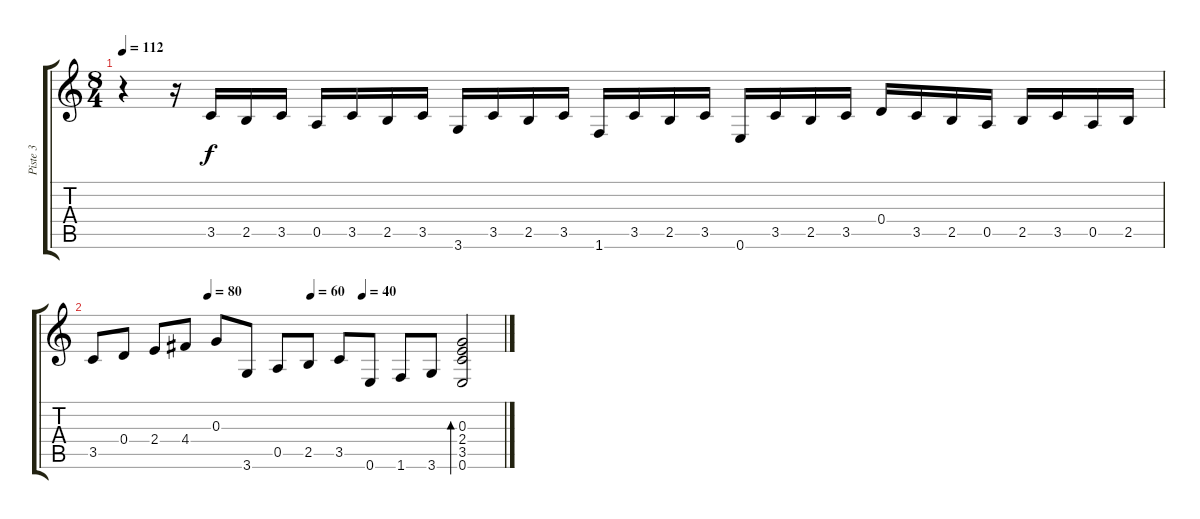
\track ("Piste 3" "Piste 3") {instrument overdrivenguitar}
\staff {score tabs}
\tuning (E4 B3 G3 D3 A2 E2) {hide}
\ts (8 4)
\tempo 112
\clef g2
\ks c
r.4{dy f} r.16{volume 16} 3.5.16 2.5.16 3.5.16 0.5.16 3.5.16 2.5.16 3.5.16 3.6.16 3.5.16 2.5.16 3.5.16 1.6.16 3.5.16 2.5.16 3.5.16 0.6.16 3.5.16 2.5.16 3.5.16 0.4.16 3.5.16 2.5.16 0.5.16 2.5.16 3.5.16 0.5.16 2.5.16 |
\tempo (80 0.28125)
\tempo (60 0.53125)
\tempo (40 0.65625)
3.5.8 0.4.8 2.4.8 4.4.8 0.3.8 3.6.8 0.5.8 2.5.8 3.5.8 0.6.8 1.6.8 3.6.8 (0.3 2.4 3.5 0.6).2{bd 240}
